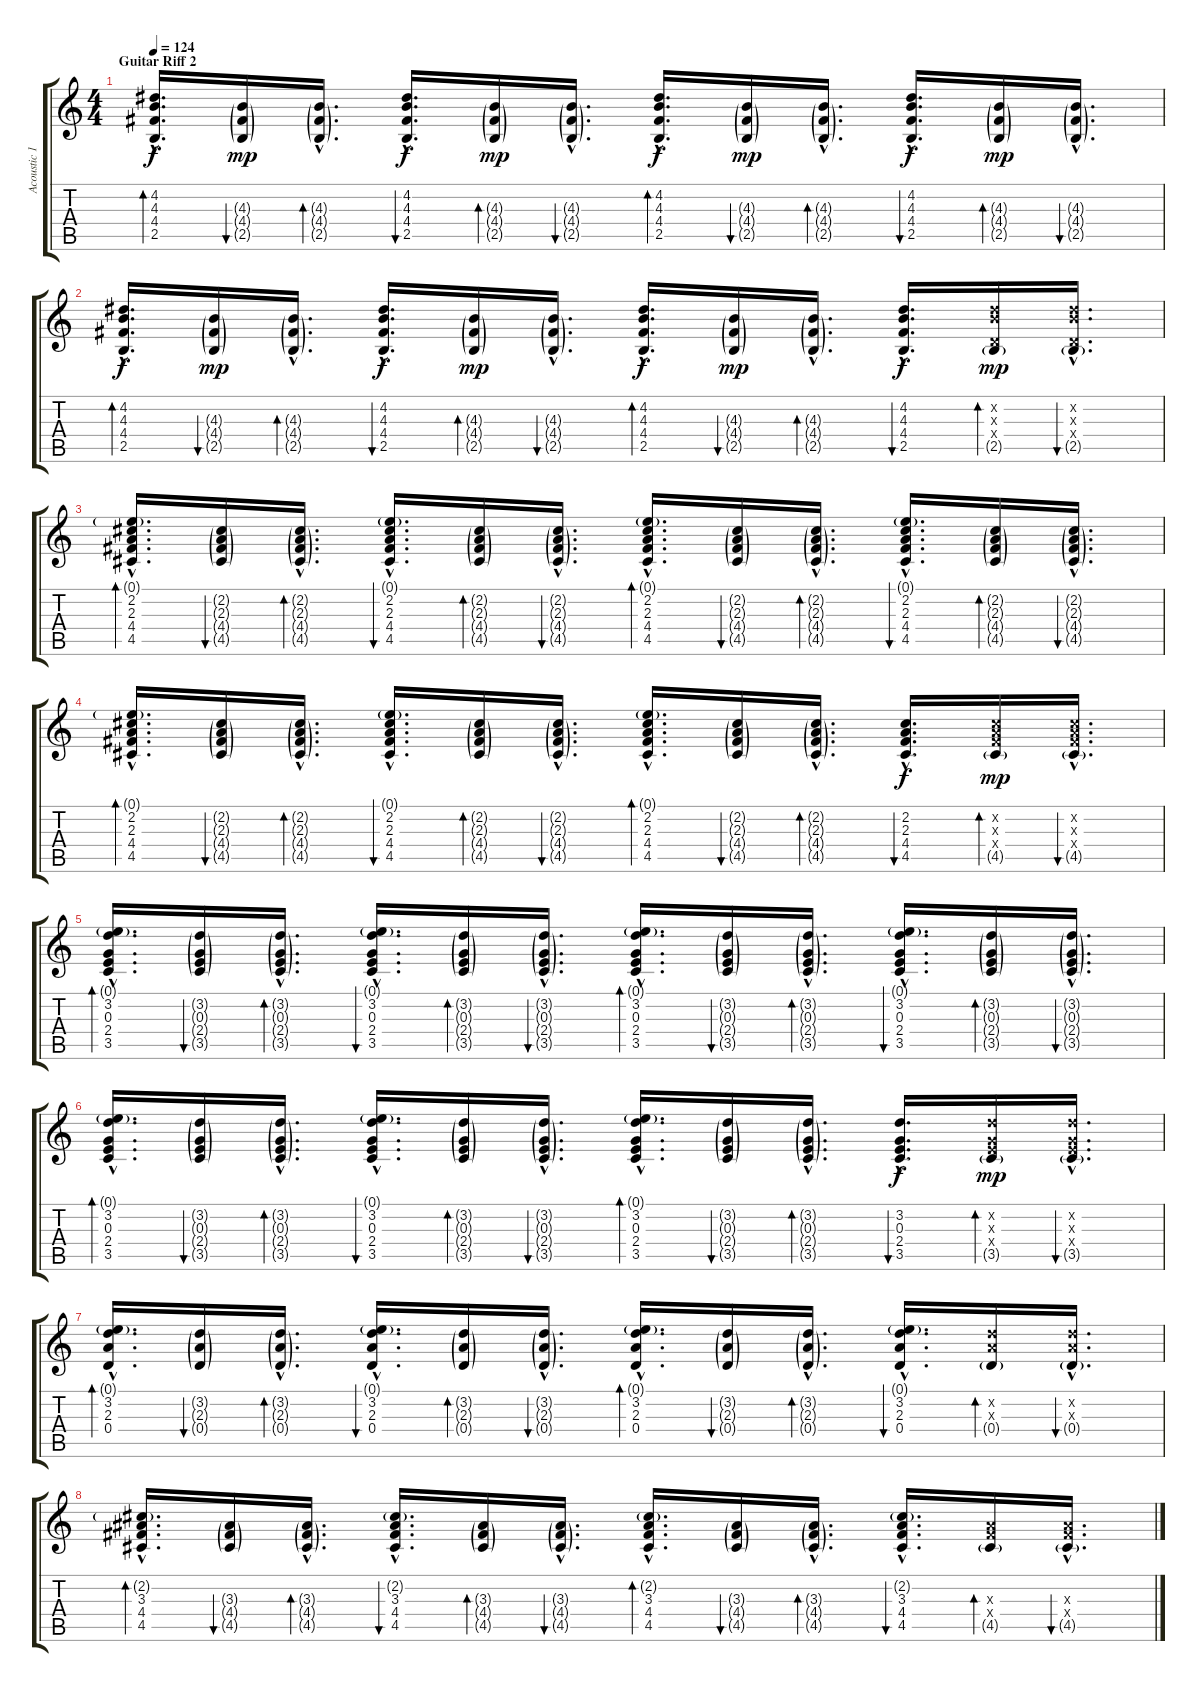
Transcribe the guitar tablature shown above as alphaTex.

\track ("Acoustic 1" "Acoustic 1") {instrument acousticguitarsteel}
\staff {score tabs}
\tuning (E4 B3 G3 D3 A2 E2) {hide}
\ts (4 4)
\section ("" "Guitar Riff 2")
\tempo 124
\clef g2
\ks c
(4.2{hac} 4.3{hac} 4.4{hac} 2.5{hac}).16{d bd 60 dy f volume 7} (4.3{g} 4.4{g} 2.5{g}).16{bu 60 dy mp} (4.3{g hac} 4.4{g hac} 2.5{g hac}).16{d bd 60} (4.2{hac} 4.3{hac} 4.4{hac} 2.5{hac}).16{d bu 60 dy f} (4.3{g} 4.4{g} 2.5{g}).16{bd 60 dy mp} (4.3{g hac} 4.4{g hac} 2.5{g hac}).16{d bu 60} (4.2{hac} 4.3{hac} 4.4{hac} 2.5{hac}).16{d bd 60 dy f} (4.3{g} 4.4{g} 2.5{g}).16{bu 60 dy mp} (4.3{g hac} 4.4{g hac} 2.5{g hac}).16{d bd 60} (4.2{hac} 4.3{hac} 4.4{hac} 2.5{hac}).16{d bu 60 dy f} (4.3{g} 4.4{g} 2.5{g}).16{bd 60 dy mp} (4.3{g hac} 4.4{g hac} 2.5{g hac}).16{d bu 60} |
(4.2{hac} 4.3{hac} 4.4{hac} 2.5{hac}).16{d bd 60 dy f} (4.3{g} 4.4{g} 2.5{g}).16{bu 60 dy mp} (4.3{g hac} 4.4{g hac} 2.5{g hac}).16{d bd 60} (4.2{hac} 4.3{hac} 4.4{hac} 2.5{hac}).16{d bu 60 dy f} (4.3{g} 4.4{g} 2.5{g}).16{bd 60 dy mp} (4.3{g hac} 4.4{g hac} 2.5{g hac}).16{d bu 60} (4.2{hac} 4.3{hac} 4.4{hac} 2.5{hac}).16{d bd 60 dy f} (4.3{g} 4.4{g} 2.5{g}).16{bu 60 dy mp} (4.3{g hac} 4.4{g hac} 2.5{g hac}).16{d bd 60} (4.2{hac} 4.3{hac} 4.4{hac} 2.5{hac}).16{d bu 60 dy f} (4.2{x} 4.3{x} 0.4{x} 2.5{g}).16{bd 60 dy mp} (4.2{hac x} 4.3{hac x} 0.4{hac x} 2.5{g hac}).16{d bu 60} |
(0.1{g hac} 2.2{hac} 2.3{hac} 4.4{hac} 4.5{hac}).16{d bd 60} (2.2{g} 2.3{g} 4.4{g} 4.5{g}).16{bu 60} (2.2{g hac} 2.3{g hac} 4.4{g hac} 4.5{g hac}).16{d bd 60} (0.1{g hac} 2.2{hac} 2.3{hac} 4.4{hac} 4.5{hac}).16{d bu 60} (2.2{g} 2.3{g} 4.4{g} 4.5{g}).16{bd 60} (2.2{g hac} 2.3{g hac} 4.4{g hac} 4.5{g hac}).16{d bu 60} (0.1{g hac} 2.2{hac} 2.3{hac} 4.4{hac} 4.5{hac}).16{d bd 60} (2.2{g} 2.3{g} 4.4{g} 4.5{g}).16{bu 60} (2.2{g hac} 2.3{g hac} 4.4{g hac} 4.5{g hac}).16{d bd 60} (0.1{g hac} 2.2{hac} 2.3{hac} 4.4{hac} 4.5{hac}).16{d bu 60} (2.2{g} 2.3{g} 4.4{g} 4.5{g}).16{bd 60} (2.2{g hac} 2.3{g hac} 4.4{g hac} 4.5{g hac}).16{d bu 60} |
(0.1{g hac} 2.2{hac} 2.3{hac} 4.4{hac} 4.5{hac}).16{d bd 60} (2.2{g} 2.3{g} 4.4{g} 4.5{g}).16{bu 60} (2.2{g hac} 2.3{g hac} 4.4{g hac} 4.5{g hac}).16{d bd 60} (0.1{g hac} 2.2{hac} 2.3{hac} 4.4{hac} 4.5{hac}).16{d bu 60} (2.2{g} 2.3{g} 4.4{g} 4.5{g}).16{bd 60} (2.2{g hac} 2.3{g hac} 4.4{g hac} 4.5{g hac}).16{d bu 60} (0.1{g hac} 2.2{hac} 2.3{hac} 4.4{hac} 4.5{hac}).16{d bd 60} (2.2{g} 2.3{g} 4.4{g} 4.5{g}).16{bu 60} (2.2{g hac} 2.3{g hac} 4.4{g hac} 4.5{g hac}).16{d bd 60} (2.2{hac} 2.3{hac} 4.4{hac} 4.5{hac}).16{d bu 60 dy f} (2.2{x} 2.3{x} 4.4{x} 4.5{g}).16{bd 60 dy mp} (2.2{hac x} 2.3{hac x} 4.4{hac x} 4.5{g hac}).16{d bu 60} |
(0.1{g hac} 3.2{hac} 0.3{hac} 2.4{hac} 3.5{hac}).16{d bd 60} (3.2{g} 0.3{g} 2.4{g} 3.5{g}).16{bu 60} (3.2{g hac} 0.3{g hac} 2.4{g hac} 3.5{g hac}).16{d bd 60} (0.1{g hac} 3.2{hac} 0.3{hac} 2.4{hac} 3.5{hac}).16{d bu 60} (3.2{g} 0.3{g} 2.4{g} 3.5{g}).16{bd 60} (3.2{g hac} 0.3{g hac} 2.4{g hac} 3.5{g hac}).16{d bu 60} (0.1{g hac} 3.2{hac} 0.3{hac} 2.4{hac} 3.5{hac}).16{d bd 60} (3.2{g} 0.3{g} 2.4{g} 3.5{g}).16{bu 60} (3.2{g hac} 0.3{g hac} 2.4{g hac} 3.5{g hac}).16{d bd 60} (0.1{g hac} 3.2{hac} 0.3{hac} 2.4{hac} 3.5{hac}).16{d bu 60} (3.2{g} 0.3{g} 2.4{g} 3.5{g}).16{bd 60} (3.2{g hac} 0.3{g hac} 2.4{g hac} 3.5{g hac}).16{d bu 60} |
(0.1{g hac} 3.2{hac} 0.3{hac} 2.4{hac} 3.5{hac}).16{d bd 60} (3.2{g} 0.3{g} 2.4{g} 3.5{g}).16{bu 60} (3.2{g hac} 0.3{g hac} 2.4{g hac} 3.5{g hac}).16{d bd 60} (0.1{g hac} 3.2{hac} 0.3{hac} 2.4{hac} 3.5{hac}).16{d bu 60} (3.2{g} 0.3{g} 2.4{g} 3.5{g}).16{bd 60} (3.2{g hac} 0.3{g hac} 2.4{g hac} 3.5{g hac}).16{d bu 60} (0.1{g hac} 3.2{hac} 0.3{hac} 2.4{hac} 3.5{hac}).16{d bd 60} (3.2{g} 0.3{g} 2.4{g} 3.5{g}).16{bu 60} (3.2{g hac} 0.3{g hac} 2.4{g hac} 3.5{g hac}).16{d bd 60} (3.2{hac} 0.3{hac} 2.4{hac} 3.5{hac}).16{d bu 60 dy f} (3.2{x} 0.3{x} 2.4{x} 3.5{g}).16{bd 60 dy mp} (3.2{hac x} 0.3{hac x} 2.4{hac x} 3.5{g hac}).16{d bu 60} |
(0.1{g hac} 3.2{hac} 2.3{hac} 0.4{hac}).16{d bd 60} (3.2{g} 2.3{g} 0.4{g}).16{bu 60} (3.2{g hac} 2.3{g hac} 0.4{g hac}).16{d bd 60} (0.1{g hac} 3.2{hac} 2.3{hac} 0.4{hac}).16{d bu 60} (3.2{g} 2.3{g} 0.4{g}).16{bd 60} (3.2{g hac} 2.3{g hac} 0.4{g hac}).16{d bu 60} (0.1{g hac} 3.2{hac} 2.3{hac} 0.4{hac}).16{d bd 60} (3.2{g} 2.3{g} 0.4{g}).16{bu 60} (3.2{g hac} 2.3{g hac} 0.4{g hac}).16{d bd 60} (0.1{g hac} 3.2{hac} 2.3{hac} 0.4{hac}).16{d bu 60} (3.2{x} 2.3{x} 0.4{g}).16{bd 60} (3.2{hac x} 2.3{hac x} 0.4{g hac}).16{d bu 60} |
(2.2{g hac} 3.3{hac} 4.4{hac} 4.5{hac}).16{d bd 60} (3.3{g} 4.4{g} 4.5{g}).16{bu 60} (3.3{g hac} 4.4{g hac} 4.5{g hac}).16{d bd 60} (2.2{g hac} 3.3{hac} 4.4{hac} 4.5{hac}).16{d bu 60} (3.3{g} 4.4{g} 4.5{g}).16{bd 60} (3.3{g hac} 4.4{g hac} 4.5{g hac}).16{d bu 60} (2.2{g hac} 3.3{hac} 4.4{hac} 4.5{hac}).16{d bd 60} (3.3{g} 4.4{g} 4.5{g}).16{bu 60} (3.3{g hac} 4.4{g hac} 4.5{g hac}).16{d bd 60} (2.2{g hac} 3.3{hac} 4.4{hac} 4.5{hac}).16{d bu 60} (3.3{x} 4.4{x} 4.5{g}).16{bd 60} (3.3{hac x} 4.4{hac x} 4.5{g hac}).16{d bu 60}
